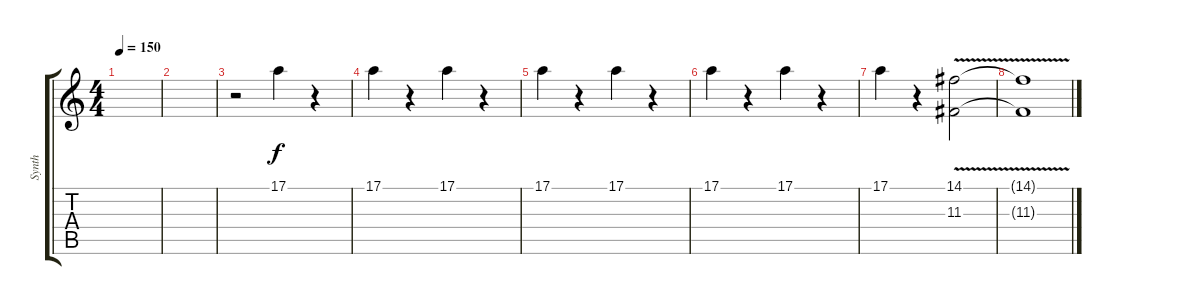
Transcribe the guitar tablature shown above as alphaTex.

\track ("Synth" "Synth") {instrument lead1square}
\staff {score tabs}
\tuning (E4 B3 G3 D3 A2 E2) {hide}
\ts (4 4)
\tempo 150
\clef g2
\ks c
|
|
r.2{volume 11 instrument stringensemble1} 17.1.4 r.4 |
17.1.4 r.4 17.1.4 r.4 |
17.1.4 r.4 17.1.4 r.4 |
17.1.4 r.4 17.1.4 r.4 |
17.1.4 r.4 (14.1{v} 11.3{v}).2{instrument lead1square} |
(14.1{t} 11.3{t}).1
